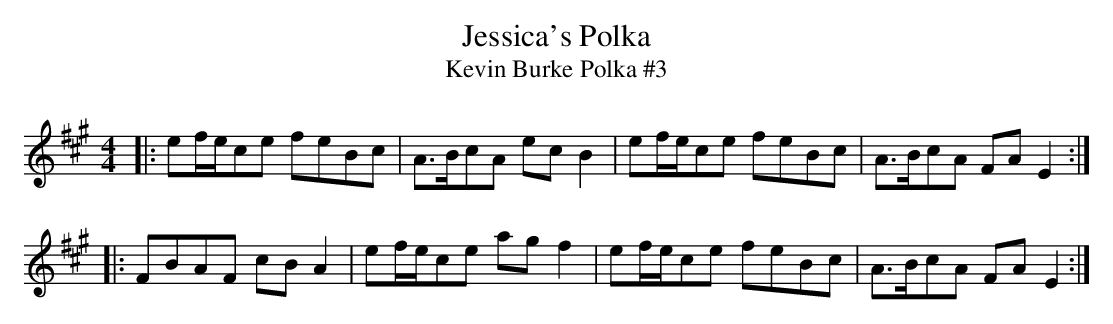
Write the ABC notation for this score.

X:1
T:Jessica's Polka
T:Kevin Burke Polka #3
M:4/4
L:1/8
K:A
|:ef/2e/2ce feBc|A>BcA ecB2|ef/2e/2ce feBc|A>BcA FAE2:|
|:FBAF cBA2|ef/2e/2ce agf2|ef/2e/2ce feBc|A>BcA FAE2:|
